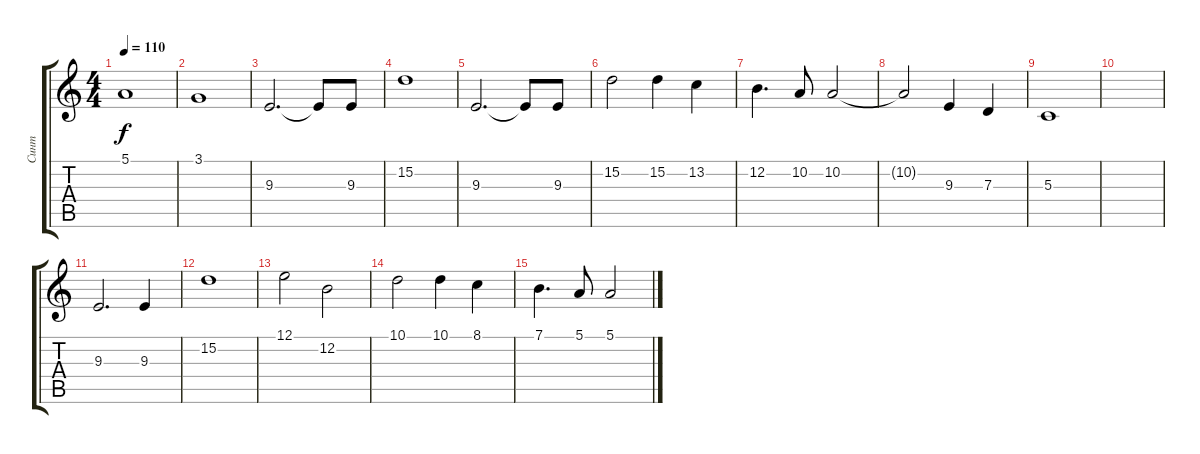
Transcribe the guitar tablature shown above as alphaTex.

\track ("Синт" "Синт") {instrument vibraphone}
\staff {score tabs}
\tuning (E4 B3 G3 D3 A2 E2) {hide}
\ts (4 4)
\tempo 110
\clef g2
\ks c
5.1.1{dy f} |
3.1.1 |
9.3.2{d} 9.3{t}.8 9.3.8 |
15.2.1 |
9.3.2{d} 9.3{t}.8 9.3.8 |
15.2.2 15.2.4 13.2.4 |
12.2.4{d} 10.2.8 10.2.2 |
10.2{t}.2 9.3.4 7.3.4 |
5.3.1 |
|
9.3.2{d} 9.3.4 |
15.2.1 |
12.1.2 12.2.2 |
10.1.2 10.1.4 8.1.4 |
7.1.4{d} 5.1.8 5.1.2
